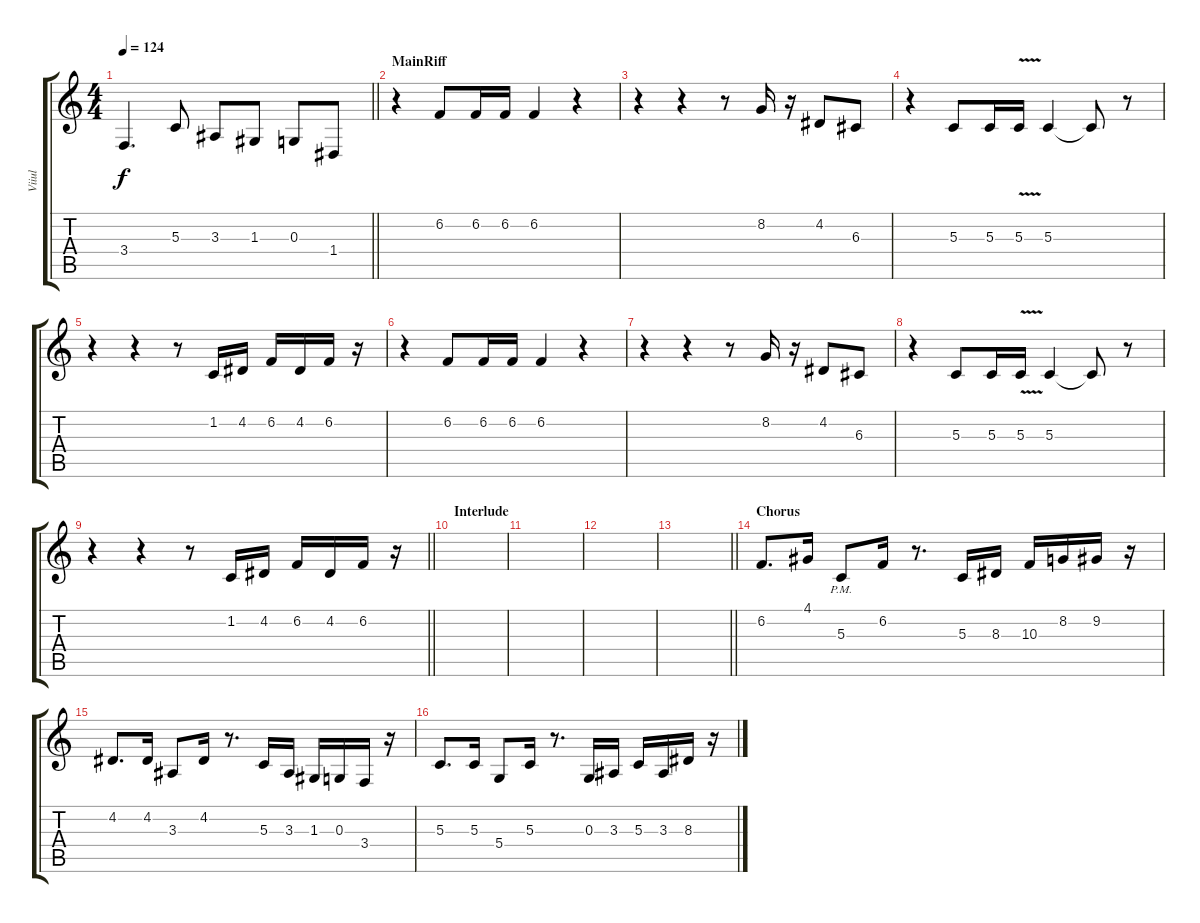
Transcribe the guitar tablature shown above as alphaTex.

\track ("Viiul" "Viiul") {instrument violin}
\staff {score tabs}
\tuning (E4 B3 G3 D3 A2 E2) {hide}
\ts (4 4)
\tempo 124
\clef g2
\barLineRight lightlight
\ks c
3.4.4{d dy f} 5.3.8 3.3.8 1.3.8 0.3.8 1.4.8 |
\section ("" "MainRiff")
r.4 6.2.8 6.2.16 6.2.16 6.2.4 r.4 |
r.4 r.4 r.8 8.2.16 r.16 4.2.8 6.3.8 |
r.4 5.3.8 5.3.16 5.3{v}.16 5.3.4 5.3{t}.8 r.8 |
r.4 r.4 r.8 1.2.16 4.2.16 6.2.16 4.2.16 6.2.16 r.16 |
r.4 6.2.8 6.2.16 6.2.16 6.2.4 r.4 |
r.4 r.4 r.8 8.2.16 r.16 4.2.8 6.3.8 |
r.4 5.3.8 5.3.16 5.3{v}.16 5.3.4 5.3{t}.8 r.8 |
\barLineRight lightlight
r.4 r.4 r.8 1.2.16 4.2.16 6.2.16 4.2.16 6.2.16 r.16 |
\section ("" "Interlude")
|
|
|
\barLineRight lightlight
|
\section ("" "Chorus")
6.2.8{d} 4.1.16 5.3{pm}.8 6.2.16 r.8{d} 5.3.16 8.3.16 10.3.16 8.2.16 9.2.16 r.16 |
4.2.8{d} 4.2.16 3.3.8 4.2.16 r.8{d} 5.3.16 3.3.16 1.3.16 0.3.16 3.4.16 r.16 |
5.3.8{d} 5.3.16 5.4.8 5.3.16 r.8{d} 0.3.16 3.3.16 5.3.16 3.3.16 8.3.16 r.16
